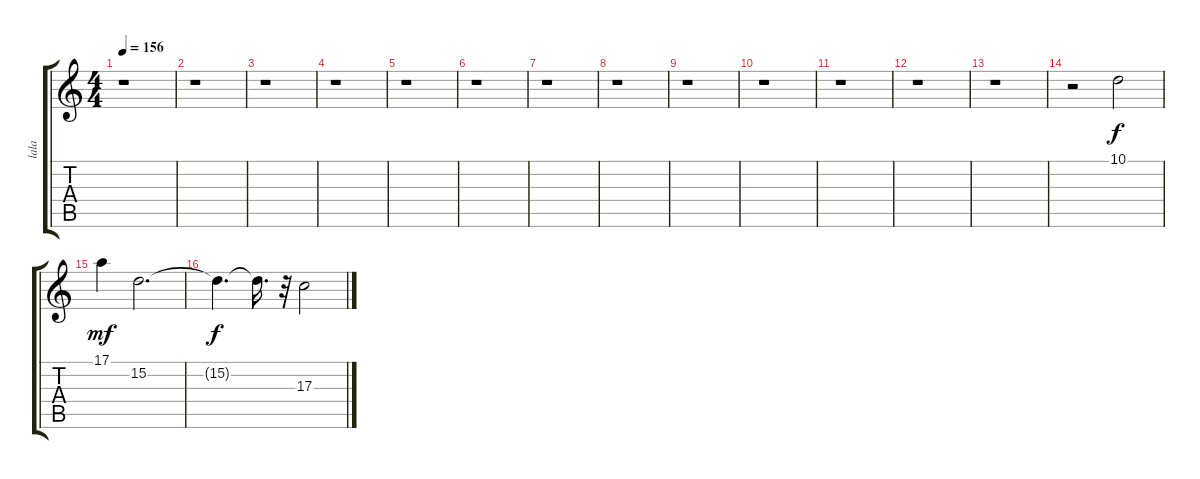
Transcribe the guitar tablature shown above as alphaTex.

\track ("lala" "lala") {instrument shakuhachi}
\staff {score tabs}
\tuning (E4 B3 G3 D3 A2 E2) {hide}
\ts (4 4)
\tempo 156
\clef g2
\ks c
r.1{dy f} |
r.1 |
r.1 |
r.1 |
r.1 |
r.1 |
r.1 |
r.1 |
r.1 |
r.1 |
r.1 |
r.1 |
r.1 |
r.2 10.1.2 |
17.1.4{dy mf} 15.2.2{d} |
15.2{t}.4{d dy f} 15.2{t}.16{d} r.32 17.3.2
